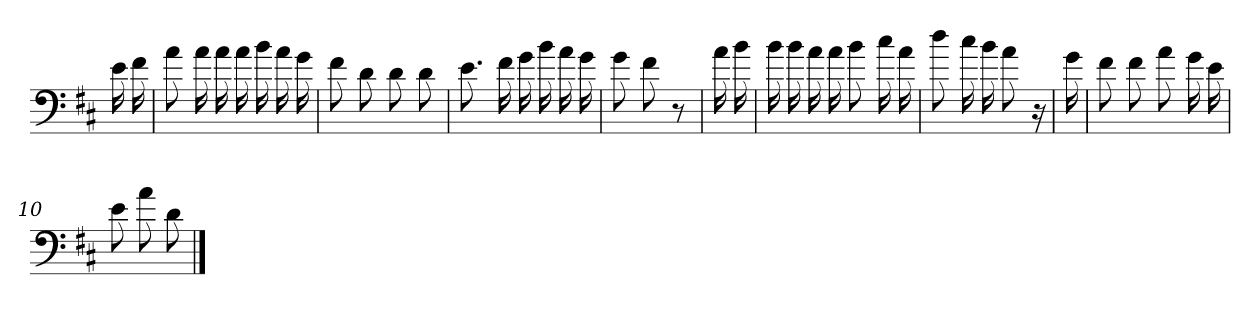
**kern
*part1
*staff1
*clefF4
*k[f#c#]
*D:
=
16e
16f#
=1
8a
16a
16a
16a
16b
16a
16g
=2
8f#
8d
8d
8d
=3
8.e
16f#
16g
16b
16a
16g
=4
8g
8f#
8r
=5
16a
16b
=6
16b
16b
16a
16a
8b
16cc#
16a
=7
8dd
16cc#
16b
8a
16r
=8
16g
=9
8f#
8f#
8a
16g
16e
=10
8e
8a
8d
==
*-
